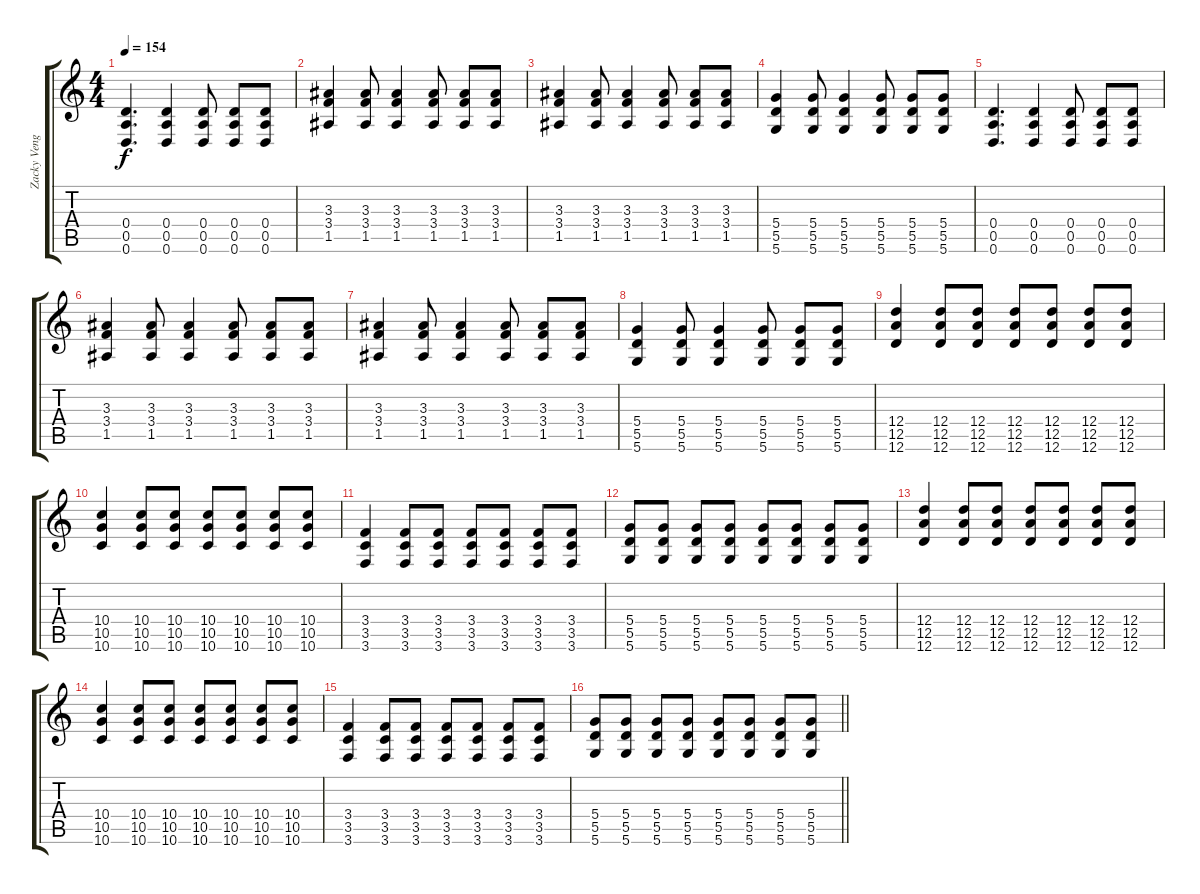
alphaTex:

\track ("Zacky Vengeance" "Zacky Veng") {instrument distortionguitar}
\staff {score tabs}
\tuning (E4 B3 G3 D3 A2 D2) {hide}
\ts (4 4)
\tempo 154
\clef g2
\ks c
(0.4 0.5 0.6).4{d dy f} (0.4 0.5 0.6).4 (0.4 0.5 0.6).8 (0.4 0.5 0.6).8 (0.4 0.5 0.6).8 |
(3.3 3.4 1.5).4 (3.3 3.4 1.5).8 (3.3 3.4 1.5).4 (3.3 3.4 1.5).8 (3.3 3.4 1.5).8 (3.3 3.4 1.5).8 |
(3.3 3.4 1.5).4 (3.3 3.4 1.5).8 (3.3 3.4 1.5).4 (3.3 3.4 1.5).8 (3.3 3.4 1.5).8 (3.3 3.4 1.5).8 |
(5.4 5.5 5.6).4 (5.4 5.5 5.6).8 (5.4 5.5 5.6).4 (5.4 5.5 5.6).8 (5.4 5.5 5.6).8 (5.4 5.5 5.6).8 |
(0.4 0.5 0.6).4{d} (0.4 0.5 0.6).4 (0.4 0.5 0.6).8 (0.4 0.5 0.6).8 (0.4 0.5 0.6).8 |
(3.3 3.4 1.5).4 (3.3 3.4 1.5).8 (3.3 3.4 1.5).4 (3.3 3.4 1.5).8 (3.3 3.4 1.5).8 (3.3 3.4 1.5).8 |
(3.3 3.4 1.5).4 (3.3 3.4 1.5).8 (3.3 3.4 1.5).4 (3.3 3.4 1.5).8 (3.3 3.4 1.5).8 (3.3 3.4 1.5).8 |
(5.4 5.5 5.6).4 (5.4 5.5 5.6).8 (5.4 5.5 5.6).4 (5.4 5.5 5.6).8 (5.4 5.5 5.6).8 (5.4 5.5 5.6).8 |
(12.4 12.5 12.6).4 (12.4 12.5 12.6).8 (12.4 12.5 12.6).8 (12.4 12.5 12.6).8 (12.4 12.5 12.6).8 (12.4 12.5 12.6).8 (12.4 12.5 12.6).8 |
(10.4 10.5 10.6).4 (10.4 10.5 10.6).8 (10.4 10.5 10.6).8 (10.4 10.5 10.6).8 (10.4 10.5 10.6).8 (10.4 10.5 10.6).8 (10.4 10.5 10.6).8 |
(3.4 3.5 3.6).4 (3.4 3.5 3.6).8 (3.4 3.5 3.6).8 (3.4 3.5 3.6).8 (3.4 3.5 3.6).8 (3.4 3.5 3.6).8 (3.4 3.5 3.6).8 |
(5.4 5.5 5.6).8 (5.4 5.5 5.6).8 (5.4 5.5 5.6).8 (5.4 5.5 5.6).8 (5.4 5.5 5.6).8 (5.4 5.5 5.6).8 (5.4 5.5 5.6).8 (5.4 5.5 5.6).8 |
(12.4 12.5 12.6).4 (12.4 12.5 12.6).8 (12.4 12.5 12.6).8 (12.4 12.5 12.6).8 (12.4 12.5 12.6).8 (12.4 12.5 12.6).8 (12.4 12.5 12.6).8 |
(10.4 10.5 10.6).4 (10.4 10.5 10.6).8 (10.4 10.5 10.6).8 (10.4 10.5 10.6).8 (10.4 10.5 10.6).8 (10.4 10.5 10.6).8 (10.4 10.5 10.6).8 |
(3.4 3.5 3.6).4 (3.4 3.5 3.6).8 (3.4 3.5 3.6).8 (3.4 3.5 3.6).8 (3.4 3.5 3.6).8 (3.4 3.5 3.6).8 (3.4 3.5 3.6).8 |
\barLineRight lightlight
(5.4 5.5 5.6).8 (5.4 5.5 5.6).8 (5.4 5.5 5.6).8 (5.4 5.5 5.6).8 (5.4 5.5 5.6).8 (5.4 5.5 5.6).8 (5.4 5.5 5.6).8 (5.4 5.5 5.6).8
